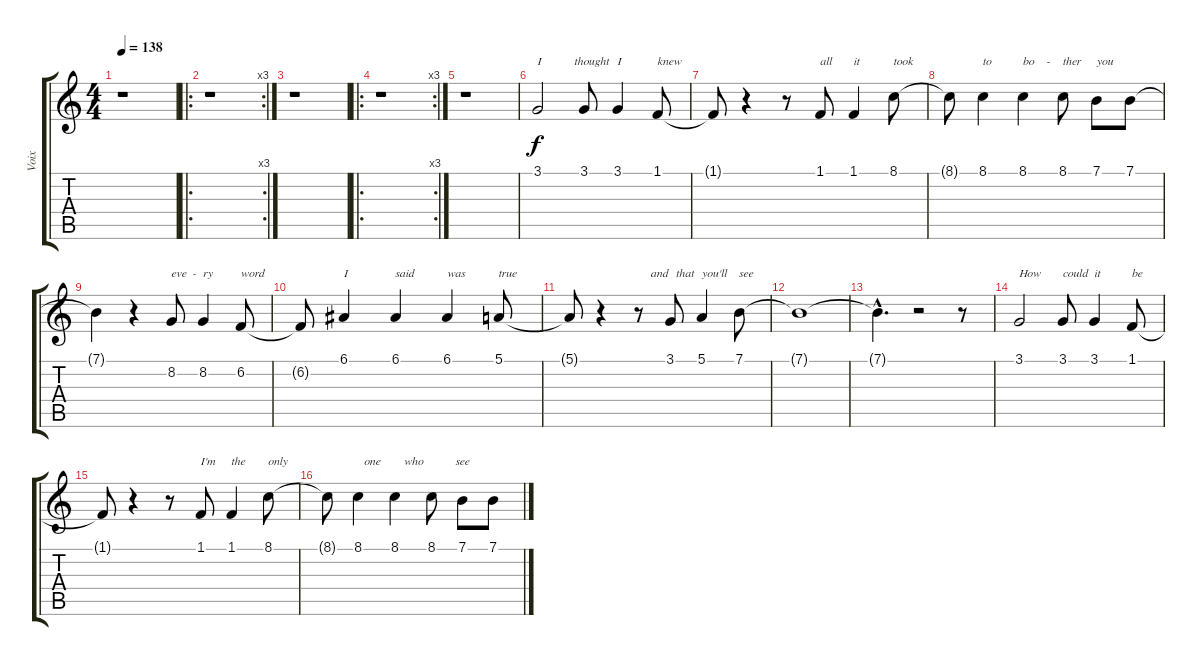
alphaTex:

\track ("Voix" "Voix") {instrument voiceoohs}
\staff {score tabs}
\tuning (E4 B3 G3 D3 A2 E2) {hide}
\ts (4 4)
\tempo 138
\clef g2
\ks c
r.1{dy f instrument voiceoohs} |
\ro
\rc 3
r.1 |
r.1 |
\ro
\rc 3
r.1 |
r.1 |
3.1.2{txt "I           thought"} 3.1.8 3.1.4{txt "I"} 1.1.8{txt "knew"} |
1.1{t}.8 r.4 r.8 1.1.8{txt "all"} 1.1.4{txt "it"} 8.1.8{txt "took"} |
8.1{t}.8 8.1.4{txt "to"} 8.1.4{txt "bo    -"} 8.1.8{txt "ther"} 7.1.8{txt "you"} 7.1.8 |
7.1{t}.4 r.4 8.2.8{txt "eve  -"} 8.2.4{txt "ry"} 6.2.8{txt "word"} |
6.2{t}.8 6.1.4{txt "I"} 6.1.4{txt "said"} 6.1.4{txt "was"} 5.1.8{txt "true"} |
5.1{t}.8 r.4 r.8{txt "    and"} 3.1.8{txt "  that"} 5.1.4{txt "you'll"} 7.1.8{txt "see"} |
7.1{t}.1 |
7.1{hac t}.4{d} r.2 r.8 |
3.1.2{txt "How"} 3.1.8{txt "could"} 3.1.4{txt "it"} 1.1.8{txt "be"} |
1.1{t}.8 r.4 r.8 1.1.8{txt "I'm"} 1.1.4{txt "the"} 8.1.8{txt "only"} |
8.1{t}.8 8.1.4{txt "  one"} 8.1.4{txt "   who"} 8.1.8{txt "        see"} 7.1.8 7.1.8
